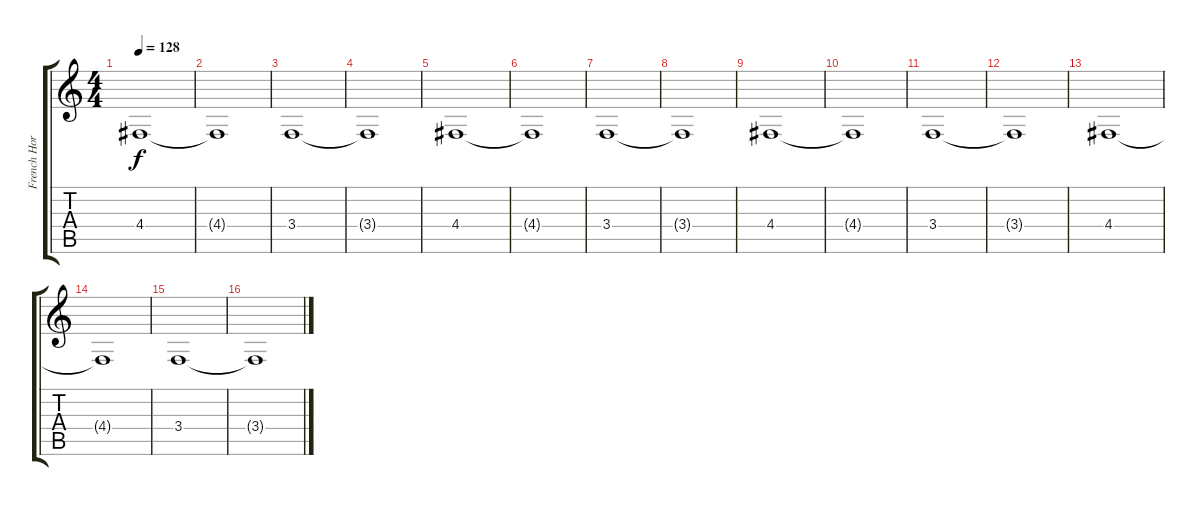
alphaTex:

\track ("French Horn" "French Hor") {instrument frenchhorn}
\staff {score tabs}
\tuning (E4 B3 G3 D3 A2 E2) {hide}
\ts (4 4)
\tempo 128
\clef g2
\ks c
4.4.1{dy f} |
4.4{t}.1 |
3.4.1 |
3.4{t}.1 |
4.4.1 |
4.4{t}.1 |
3.4.1 |
3.4{t}.1 |
4.4.1 |
4.4{t}.1 |
3.4.1 |
3.4{t}.1 |
4.4.1 |
4.4{t}.1 |
3.4.1 |
3.4{t}.1
